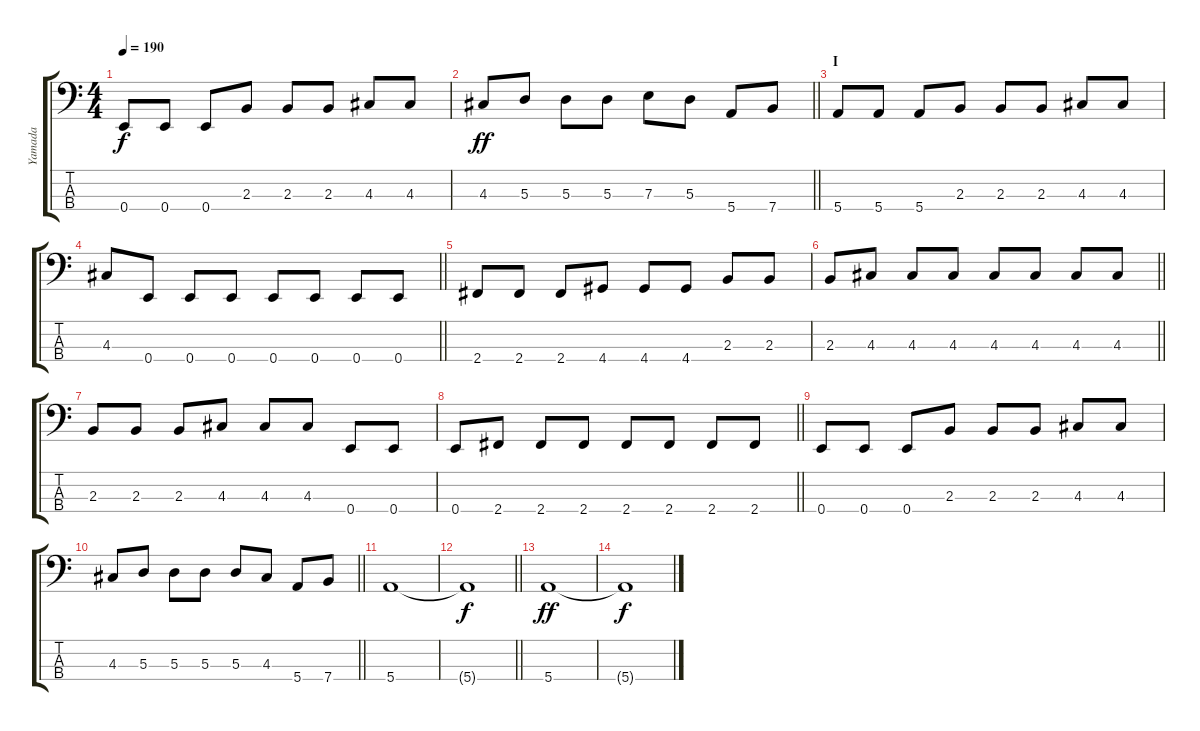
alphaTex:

\track ("Yamada" "Yamada") {instrument electricbasspick}
\staff {score tabs}
\tuning (G2 D2 A1 E1) {hide}
\ts (4 4)
\tempo 190
\clef f4
\ks c
0.4.8{dy f} 0.4.8 0.4.8 2.3.8 2.3.8 2.3.8 4.3.8 4.3.8 |
\barLineRight lightlight
4.3.8{dy ff} 5.3.8 5.3.8 5.3.8 7.3.8 5.3.8 5.4.8 7.4.8 |
\section ("" "I")
5.4.8 5.4.8 5.4.8 2.3.8 2.3.8 2.3.8 4.3.8 4.3.8 |
\barLineRight lightlight
4.3.8 0.4.8 0.4.8 0.4.8 0.4.8 0.4.8 0.4.8 0.4.8 |
2.4.8 2.4.8 2.4.8 4.4.8 4.4.8 4.4.8 2.3.8 2.3.8 |
\barLineRight lightlight
2.3.8 4.3.8 4.3.8 4.3.8 4.3.8 4.3.8 4.3.8 4.3.8 |
2.3.8 2.3.8 2.3.8 4.3.8 4.3.8 4.3.8 0.4.8 0.4.8 |
\barLineRight lightlight
0.4.8 2.4.8 2.4.8 2.4.8 2.4.8 2.4.8 2.4.8 2.4.8 |
0.4.8 0.4.8 0.4.8 2.3.8 2.3.8 2.3.8 4.3.8 4.3.8 |
\barLineRight lightlight
4.3.8 5.3.8 5.3.8 5.3.8 5.3.8 4.3.8 5.4.8 7.4.8 |
5.4.1 |
\barLineRight lightlight
5.4{t}.1{dy f} |
5.4.1{dy ff} |
5.4{t}.1{dy f}
